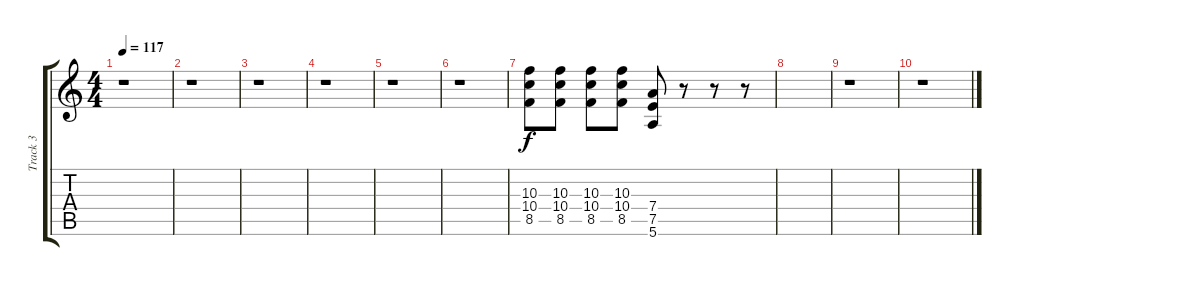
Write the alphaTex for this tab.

\track ("Track 3" "Track 3") {instrument overdrivenguitar}
\staff {score tabs}
\tuning (E4 B3 G3 D3 A2 E2) {hide}
\ts (4 4)
\tempo 117
\clef g2
\ks c
r.1{dy f} |
r.1 |
r.1 |
r.1 |
r.1 |
r.1 |
(10.3 10.4 8.5).8{volume 13} (10.3 10.4 8.5).8 (10.3 10.4 8.5).8 (10.3 10.4 8.5).8 (7.4 7.5 5.6).8 r.8 r.8 r.8 |
|
r.1 |
r.1
